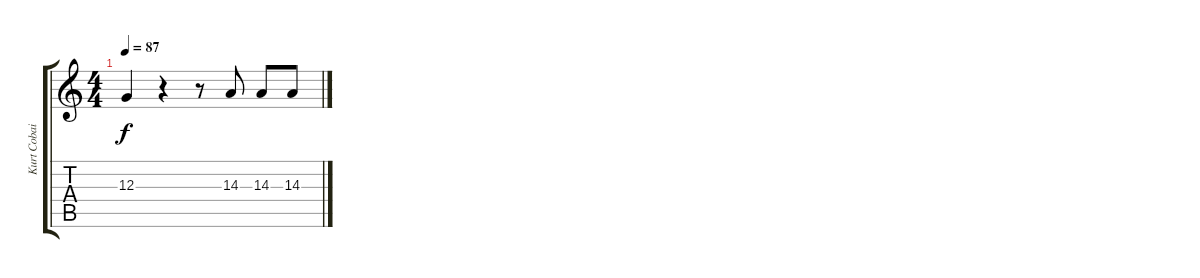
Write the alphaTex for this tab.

\track ("Kurt Cobain - Vox" "Kurt Cobai") {instrument baritonesax}
\staff {score tabs}
\tuning (E4 B3 G3 D3 A2 E2) {hide}
\ts (4 4)
\tempo 87
\clef g2
\ks c
12.3{t}.4{dy f} r.4 r.8 14.3.8 14.3.8 14.3.8
